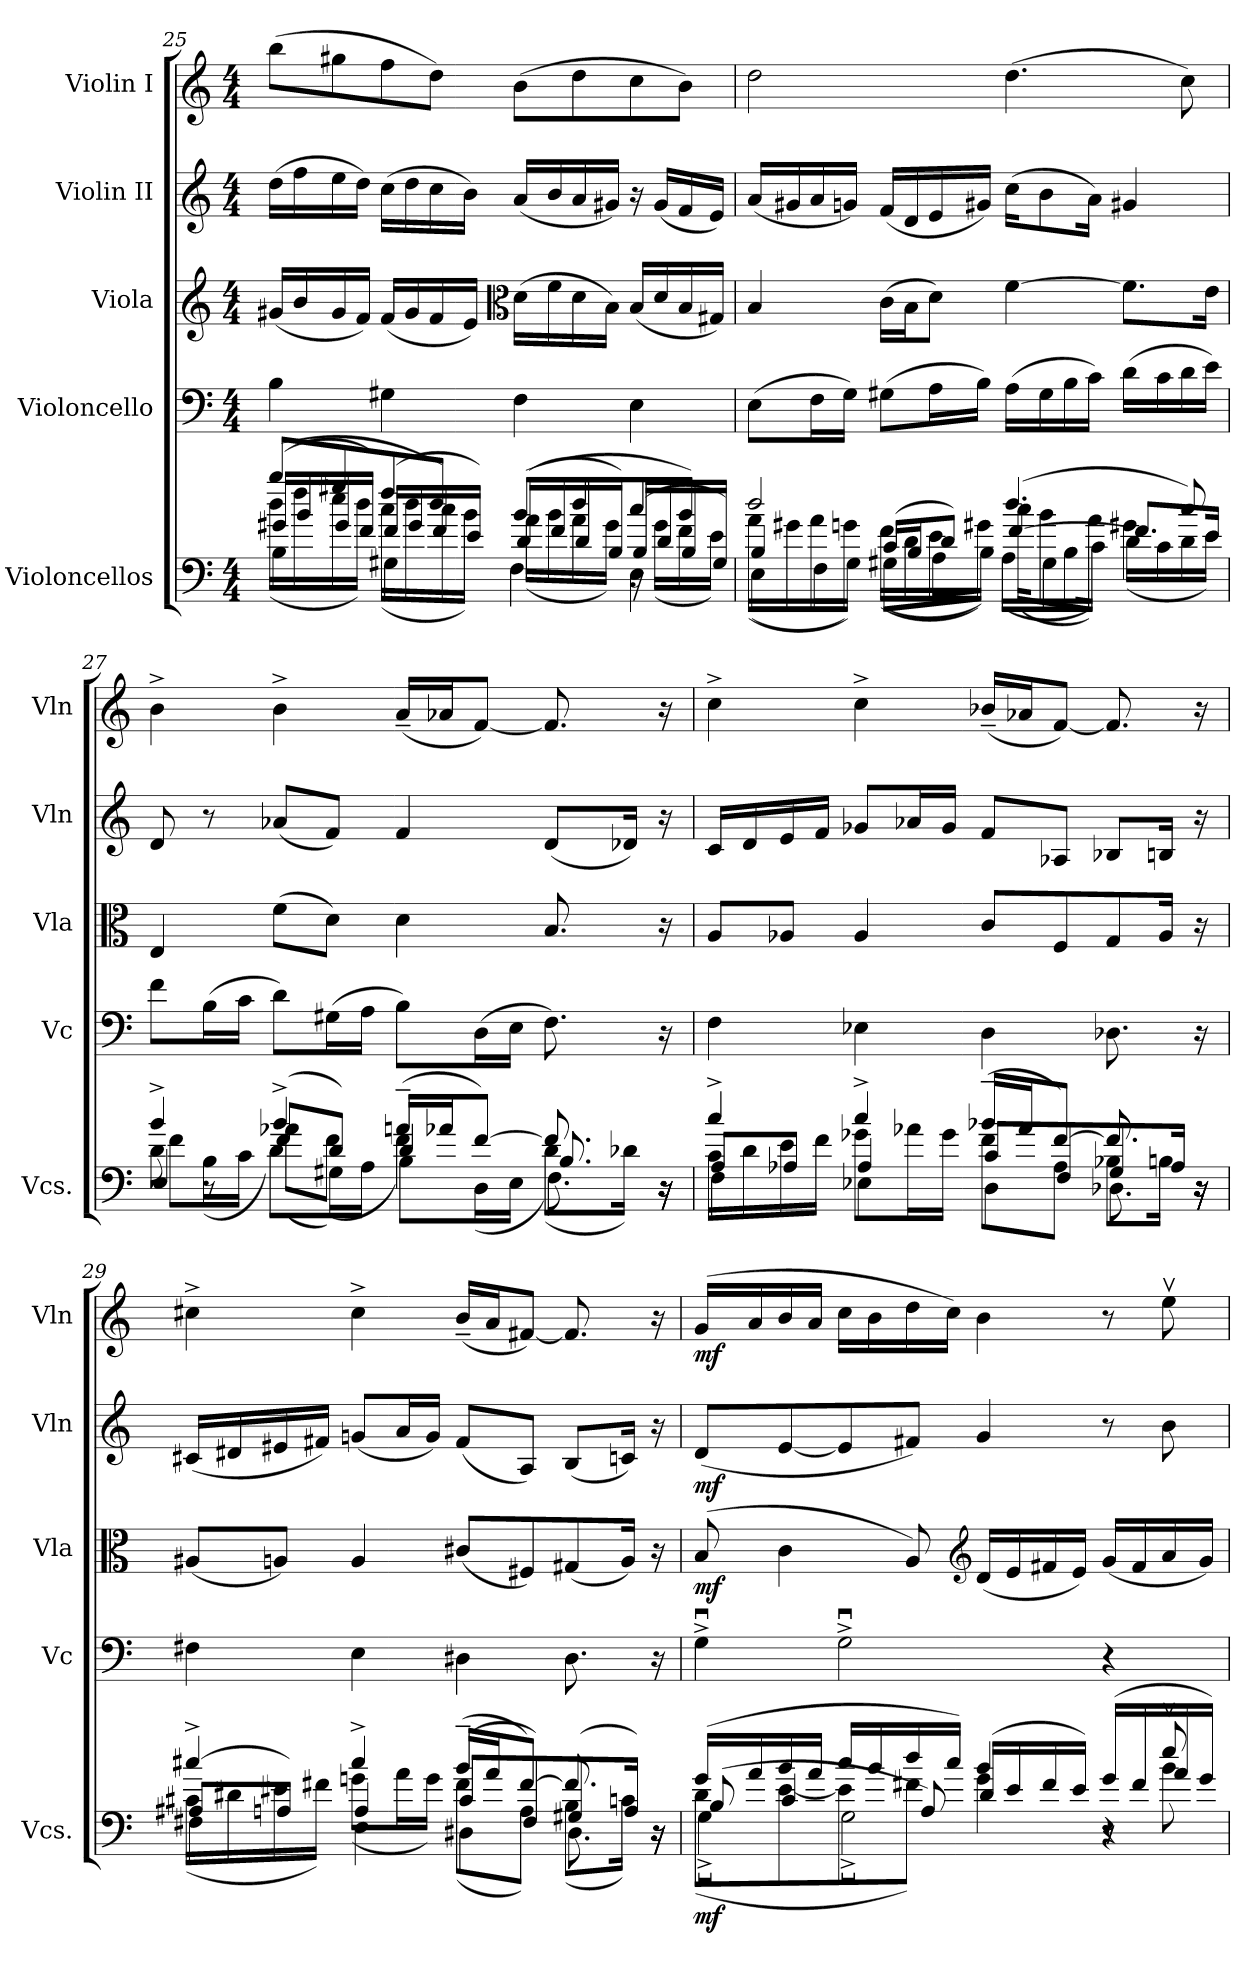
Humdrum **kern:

**kern	**dynam	**kern	**dynam	**kern	**dynam	**kern	**dynam	**kern	**dynam
*part5	*part5	*part4	*part4	*part3	*part3	*part2	*part2	*part1	*part1
*staff5	*staff5	*staff4	*staff4	*staff3	*staff3	*staff2	*staff2	*staff1	*staff1
*I"Violoncellos	*	*I"Violoncello	*	*I"Viola	*	*I"Violin II	*	*I"Violin I	*
*I'Vcs.	*	*I'Vc	*	*I'Vla	*	*I'Vln	*	*I'Vln	*
!!LO:PB:g=z
*clefF4	*	*clefF4	*	*clefG2	*	*clefG2	*	*clefG2	*
*k[]	*	*k[]	*	*k[]	*	*k[]	*	*k[]	*
*M4/4	*	*M4/4	*	*M4/4	*	*M4/4	*	*M4/4	*
=25	=25	=25	=25	=25	=25	=25	=25	=25	=25
*^	*	*	*	*	*	*	*	*	*
*	*^	*	*	*	*	*	*	*	*	*
*	*	*^	*	*	*	*	*	*	*	*	*
(8bb/L	(16dd\LL	(16g#X/LL	4B\	.	4B\	.	(16g#X/LL	.	(16dd\LL	.	(8bb\L	.
.	16ff\	16b/	.	.	.	.	16b/	.	16ff\	.	.	.
8gg#X/	16ee\	16g#/	.	.	.	.	16g#/	.	16ee\	.	8gg#X\	.
.	16dd\JJ)	16f/JJ)	.	.	.	.	16f/JJ)	.	16dd\JJ)	.	.	.
8ff/	(16cc\LL	(16f/LL	4G#X\	.	4G#X\	.	(16f/LL	.	(16cc\LL	.	8ff\	.
.	16dd\	16g#/	.	.	.	.	16g#/	.	16dd\	.	.	.
8dd/J)	16cc\	16f/	.	.	.	.	16f/	.	16cc\	.	8dd\J)	.
.	16b\JJ)	16e/JJ)	.	.	.	.	16e/JJ)	.	16b\JJ)	.	.	.
*	*	*	*	*	*	*	*clefC3	*	*	*	*	*
(8b/L	(16a\LL	(16d/LL	4F\	.	4F\	.	(16d\LL	.	(16a/LL	.	(8b\L	.
.	16b\	16f/	.	.	.	.	16f\	.	16b/	.	.	.
8dd/	16a\	16d/	.	.	.	.	16d\	.	16a/	.	8dd\	.
.	16g#\JJ)	16B/JJ)	.	.	.	.	16B\JJ)	.	16g#X/JJ)	.	.	.
8cc/	16r	(16B/LL	4E\	.	4E\	.	(16B/LL	.	16r	.	8cc\	.
.	(16g#\LL	16d/	.	.	.	.	16d/	.	(16g#/LL	.	.	.
8b/J)	16f\	16B/	.	.	.	.	16B/	.	16f/	.	8b\J)	.
.	16e\JJ)	16G#/JJ)	.	.	.	.	16G#X/JJ)	.	16e/JJ)	.	.	.
!!LO:LB:g=z
=26	=26	=26	=26	=26	=26	=26	=26	=26	=26	=26	=26	=26
2dd/	(16a\LL	4B/	(8E\L	.	(8E\L	.	4B/	.	(16a/LL	.	2dd\	.
.	16g#X\	.	.	.	.	.	.	.	16g#X/	.	.	.
.	16a\	.	16F\L	.	16F\L	.	.	.	16a/	.	.	.
.	16gn\JJ)	.	16G\JJ)	.	16G\JJ)	.	.	.	16gn/JJ)	.	.	.
.	(16f\LL	(16c/LL	(8G#X\L	.	(8G#X\L	.	(16c\LL	.	(16f/LL	.	.	.
.	16d\	16B/J	.	.	.	.	16B\J	.	16d/	.	.	.
.	16e\	8d/J)	16A\L	.	16A\L	.	8d\J)	.	16e/	.	.	.
.	16g#X\JJ)	.	16B\JJ)	.	16B\JJ)	.	.	.	16g#X/JJ)	.	.	.
(4.dd/	(16cc\KL	[4f/	(16A\LL	.	(16A\LL	.	[4f\	.	(16cc\KL	.	(4.dd\	.
.	8b\	.	16G#\	.	16G#\	.	.	.	8b\	.	.	.
.	.	.	16B\	.	16B\	.	.	.	.	.	.	.
.	16a\Jk)	.	16c\JJ)	.	16c\JJ)	.	.	.	16a\Jk)	.	.	.
.	4g#X\	8.f/L]	(16d\LL	.	(16d\LL	.	8.f\L]	.	4g#X/	.	.	.
.	.	.	16c\	.	16c\	.	.	.	.	.	.	.
8cc/)	.	.	16d\	.	16d\	.	.	.	.	.	8cc\)	.
.	.	16e/Jk	16e\JJ)	.	16e\JJ)	.	16e\Jk	.	.	.	.	.
=27	=27	=27	=27	=27	=27	=27	=27	=27	=27	=27	=27	=27
4b^/	8d\	4E/	8f\L	.	8f\L	.	4E/	.	8d/	.	4b^\	.
.	8r	.	(16B\L	.	(16B\L	.	.	.	8r	.	.	.
.	.	.	16c\JJ	.	16c\JJ	.	.	.	.	.	.	.
4b^/	(8a-X\L	(8f/L	8d\L)	.	8d\L)	.	(8f\L	.	(8a-X/L	.	4b^\	.
.	8f\J)	8d/J)	(16G#X\L	.	(16G#X\L	.	8d\J)	.	8f/J)	.	.	.
.	.	.	16A\JJ	.	16A\JJ	.	.	.	.	.	.	.
(16an~/LL	4f\	4d/	8B\L)	.	8B\L)	.	4d\	.	4f/	.	(16a~/LL	.
16a-X/J	.	.	.	.	.	.	.	.	.	.	16a-X/J	.
[8f/J)	.	.	(16D\L	.	(16D\L	.	.	.	.	.	[8f/J)	.
.	.	.	16E\JJ	.	16E\JJ	.	.	.	.	.	.	.
8.f/]	(8d\L	8.B/	8.F\)	.	8.F\)	.	8.B/	.	(8d/L	.	8.f/]	.
.	16d-X\Jk)	.	.	.	.	.	.	.	16d-X/Jk)	.	.	.
16r	16r	16r	16r	.	16r	.	16r	.	16r	.	16r	.
!!LO:PB:g=z
=28	=28	=28	=28	=28	=28	=28	=28	=28	=28	=28	=28	=28
4cc^/	16c\LL	8A/L	4F\	.	4F\	.	8A/L	.	16c/LL	.	4cc^\	.
.	16d\	.	.	.	.	.	.	.	16d/	.	.	.
.	16e\	8A-X/J	.	.	.	.	8A-X/J	.	16e/	.	.	.
.	16f\JJ	.	.	.	.	.	.	.	16f/JJ	.	.	.
4cc^/	8g-X\L	4A-/	4E-X\	.	4E-X\	.	4A-/	.	8g-X/L	.	4cc^\	.
.	16a-X\L	.	.	.	.	.	.	.	16a-X/L	.	.	.
.	16g-\JJ	.	.	.	.	.	.	.	16g-/JJ	.	.	.
(16b-X~/LL	8f\L	8c/L	4D\	.	4D\	.	8c/L	.	8f/L	.	(16b-X~/LL	.
16a-/J	.	.	.	.	.	.	.	.	.	.	16a-X/J	.
[8f/J)	8A-\J	8F/	.	.	.	.	8F/	.	8A-X/J	.	[8f/J)	.
8.f/]	8B-X\L	8G/	8.D-X\	.	8.D-X\	.	8G/	.	8B-X/L	.	8.f/]	.
.	16Bn\Jk	16A-/Jk	.	.	.	.	16A-/Jk	.	16Bn/Jk	.	.	.
16r	16r	16r	16r	.	16r	.	16r	.	16r	.	16r	.
=29	=29	=29	=29	=29	=29	=29	=29	=29	=29	=29	=29	=29
4cc#X^/	(16c#X\LL	(8A#X/L	4F#X\	.	4F#X\	.	(8A#X/L	.	(16c#X/LL	.	4cc#X^\	.
.	16d#X\	.	.	.	.	.	.	.	16d#X/	.	.	.
.	16e#X\	8An/J)	.	.	.	.	8An/J)	.	16e#X/	.	.	.
.	16f#X\JJ)	.	.	.	.	.	.	.	16f#X/JJ)	.	.	.
4cc#^/	(8gn\L	4A/	4E\	.	4E\	.	4A/	.	(8gn/L	.	4cc#^\	.
.	16a\L	.	.	.	.	.	.	.	16a/L	.	.	.
.	16g\JJ)	.	.	.	.	.	.	.	16g/JJ)	.	.	.
(16b~/LL	(8f#\L	(8c#/L	4D#X\	.	4D#X\	.	(8c#X/L	.	(8f#/L	.	(16b~/LL	.
16a/J	.	.	.	.	.	.	.	.	.	.	16a/J	.
[8f#/J)	8A\J)	8F#/)	.	.	.	.	8F#X/)	.	8A/J)	.	[8f#X/J)	.
8.f#/]	(8B\L	(8G#X/	8.D#\	.	8.D#\	.	(8G#X/	.	(8B/L	.	8.f#/]	.
.	16cn\Jk)	16A/Jk)	.	.	.	.	16A/Jk)	.	16cn/Jk)	.	.	.
16r	16r	16r	16r	.	16r	.	16r	.	16r	.	16r	.
!!LO:LB:g=z
=30	=30	=30	=30	=30	=30	=30	=30	=30	=30	=30	=30	=30
!	!	!	!	!LO:DY:b	!	!LO:DY:b	!	!	!	!	!	!
!	!	!	!	!	!	!LO:DY:n=1:b	!	!LO:DY:b	!	!LO:DY:b	!	!LO:DY:b
(16g/LL	(8d\L	(8B/	4Gu^\	mf	4Gu^\	mf mf	(8B/	mf	(8d/L	mf	(16g/LL	mf
16a/	.	.	.	.	.	.	.	.	.	.	16a/	.
16b/	[8e\	4c/	.	.	.	.	4c\	.	[8e/	.	16b/	.
16a/JJ	.	.	.	.	.	.	.	.	.	.	16a/JJ	.
16cc/LL	8e\]	.	2Gu^\	.	2Gu^\	.	.	.	8e/]	.	16cc\LL	.
16b/	.	.	.	.	.	.	.	.	.	.	16b\	.
16dd/	8f#X\J)	8A/)	.	.	.	.	8A/)	.	8f#X/J)	.	16dd\	.
16cc/JJ)	.	.	.	.	.	.	.	.	.	.	16cc\JJ)	.
*	*	*	*	*	*	*	*clefG2	*	*	*	*	*
4b/	4g\	(16d/LL	.	.	.	.	(16d/LL	.	4g/	.	4b\	.
.	.	16e/	.	.	.	.	16e/	.	.	.	.	.
.	.	16f#/	.	.	.	.	16f#X/	.	.	.	.	.
.	.	16e/JJ)	.	.	.	.	16e/JJ)	.	.	.	.	.
8r	8r	(16g/LL	4r	.	4r	.	(16g/LL	.	8r	.	8r	.
.	.	16f#/	.	.	.	.	16f#/	.	.	.	.	.
8eev/	8b\	16a/	.	.	.	.	16a/	.	8b\	.	8eev\	.
.	.	16g/JJ)	.	.	.	.	16g/JJ)	.	.	.	.	.
*v	*v	*v	*v	*	*	*	*	*	*	*	*	*
=	=	=	=	=	=	=	=	=	=
*-	*-	*-	*-	*-	*-	*-	*-	*-	*-
